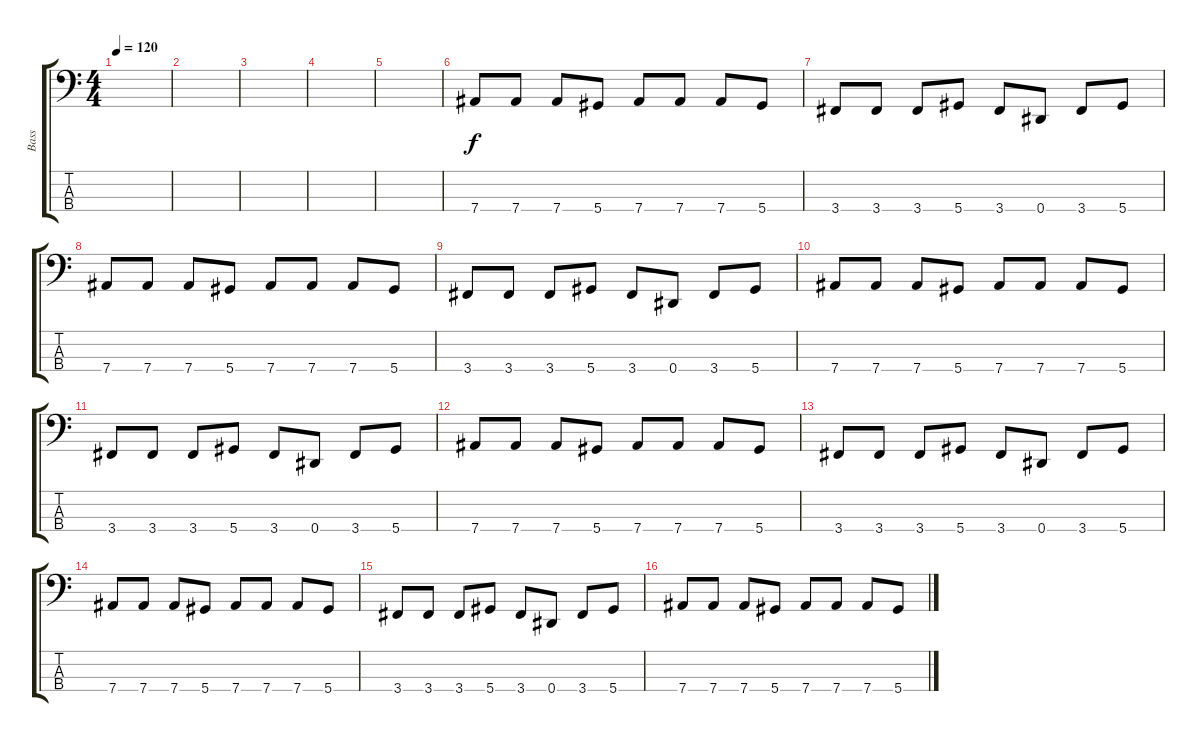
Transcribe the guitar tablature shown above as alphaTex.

\track ("Bass" "Bass") {instrument electricbassfinger}
\staff {score tabs}
\tuning (Gb2 Db2 Ab1 Eb1) {hide}
\ts (4 4)
\tempo 120
\clef f4
\ks c
|
|
|
|
|
7.4.8 7.4.8 7.4.8 5.4.8 7.4.8 7.4.8 7.4.8 5.4.8 |
3.4.8 3.4.8 3.4.8 5.4.8 3.4.8 0.4.8 3.4.8 5.4.8 |
7.4.8 7.4.8 7.4.8 5.4.8 7.4.8 7.4.8 7.4.8 5.4.8 |
3.4.8 3.4.8 3.4.8 5.4.8 3.4.8 0.4.8 3.4.8 5.4.8 |
7.4.8 7.4.8 7.4.8 5.4.8 7.4.8 7.4.8 7.4.8 5.4.8 |
3.4.8 3.4.8 3.4.8 5.4.8 3.4.8 0.4.8 3.4.8 5.4.8 |
7.4.8 7.4.8 7.4.8 5.4.8 7.4.8 7.4.8 7.4.8 5.4.8 |
3.4.8 3.4.8 3.4.8 5.4.8 3.4.8 0.4.8 3.4.8 5.4.8 |
7.4.8 7.4.8 7.4.8 5.4.8 7.4.8 7.4.8 7.4.8 5.4.8 |
3.4.8 3.4.8 3.4.8 5.4.8 3.4.8 0.4.8 3.4.8 5.4.8 |
7.4.8 7.4.8 7.4.8 5.4.8 7.4.8 7.4.8 7.4.8 5.4.8
